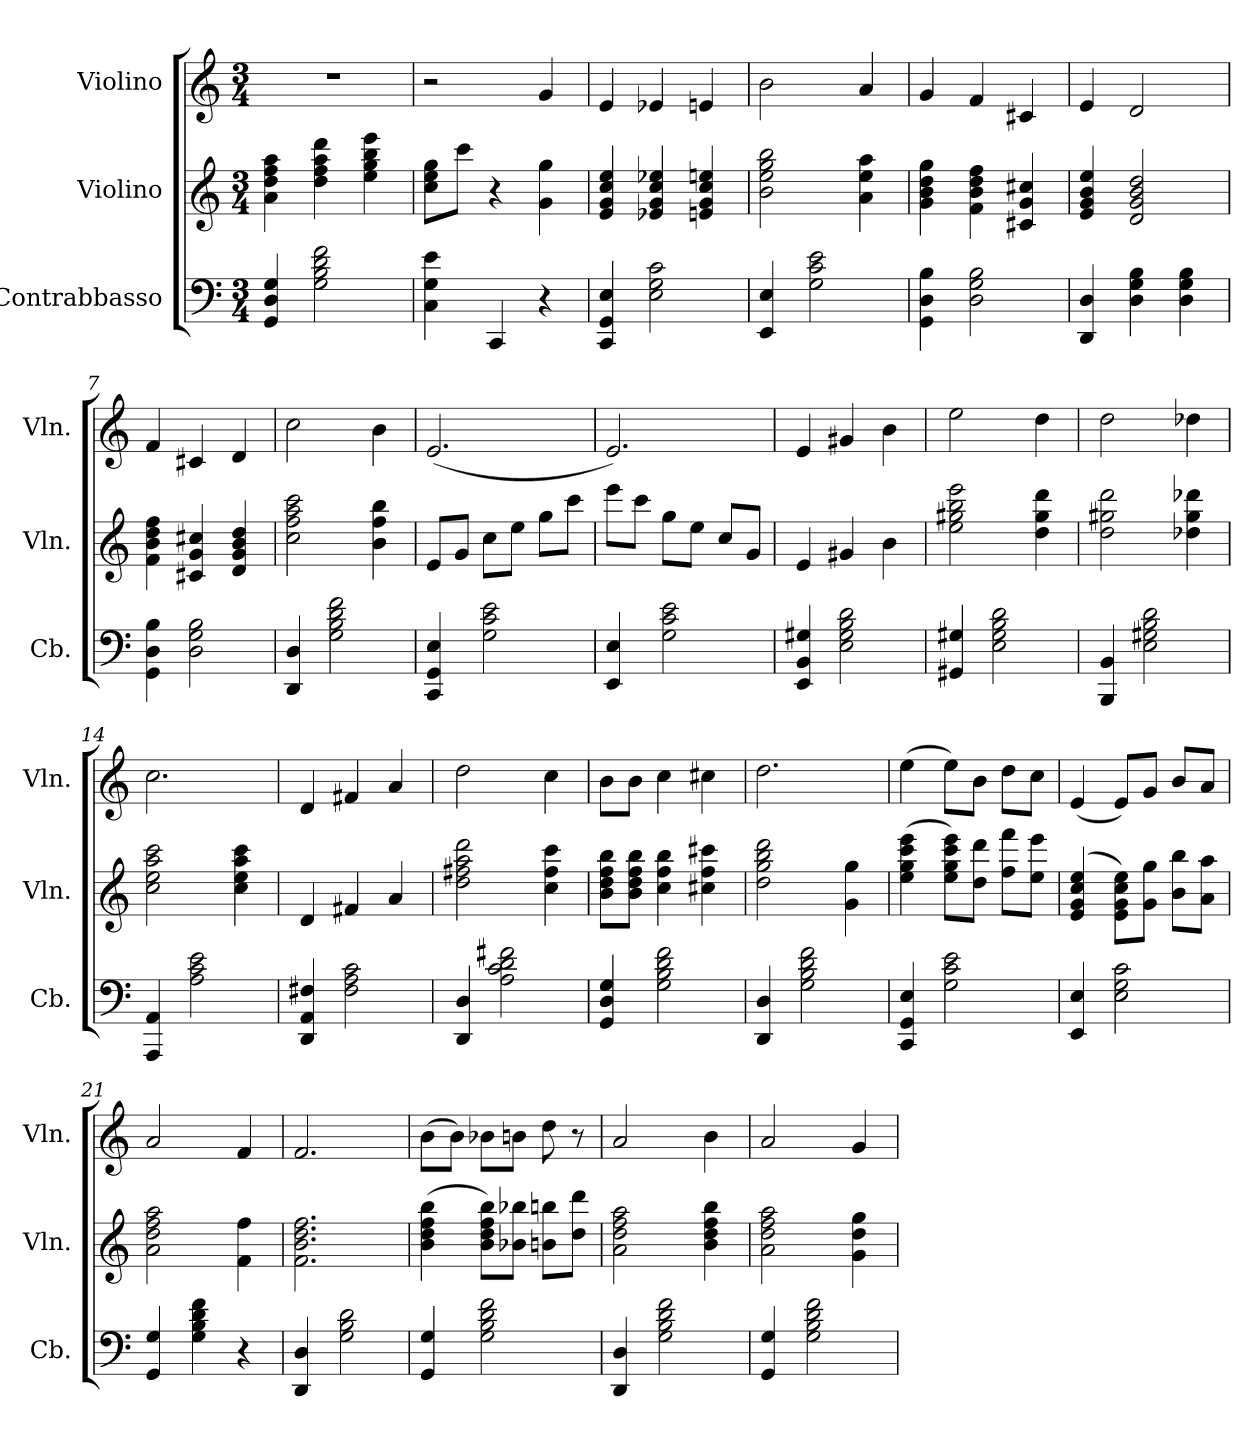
**kern	**kern	**kern
*part3	*part2	*part1
*staff3	*staff2	*staff1
*I"Contrabbasso	*I"Violino	*I"Violino
*I'Cb.	*I'Vln.	*I'Vln.
*clefF4	*clefG2	*clefG2
*ITrd7c12	*	*
*k[]	*k[]	*k[]
*M3/4	*M3/4	*M3/4
=1	=1	=1
4GGG/ 4DD/ 4GG/	4a\ 4dd\ 4ff\ 4aa\	2.r
2GG\ 2BB\ 2D\ 2F\	4dd\ 4ff\ 4aa\ 4ddd\	.
.	4ee\ 4gg\ 4bb\ 4eee\	.
=2	=2	=2
4CC\ 4GG\ 4E\	8cc\ 8ee\ 8gg\L	2r
.	8ccc\J	.
4CCC/	4r	.
4r	4g\ 4gg\	4g/
=3	=3	=3
4CCC/ 4GGG/ 4EE/	4e/ 4g/ 4cc/ 4ee/	4e/
2EE\ 2GG\ 2C\	4e-X/ 4g/ 4cc/ 4ee-X/	4e-X/
.	4en/ 4g/ 4cc/ 4een/	4en/
=4	=4	=4
4EEE/ 4EE/	2b\ 2ee\ 2gg\ 2bb\	2b\
2GG\ 2C\ 2E\	.	.
.	4a\ 4ee\ 4aa\	4a/
=5	=5	=5
4GGG\ 4DD\ 4BB\	4g\ 4b\ 4dd\ 4gg\	4g/
2DD\ 2GG\ 2BB\	4f\ 4b\ 4dd\ 4ff\	4f/
.	4c#X/ 4g/ 4cc#X/	4c#X/
=6	=6	=6
4DDD/ 4DD/	4e/ 4g/ 4b/ 4ee/	4e/
4DD\ 4GG\ 4BB\	2d/ 2g/ 2b/ 2dd/	2d/
4DD\ 4GG\ 4BB\	.	.
=7	=7	=7
4GGG\ 4DD\ 4BB\	4f\ 4b\ 4dd\ 4ff\	4f/
2DD\ 2GG\ 2BB\	4c#X/ 4g/ 4cc#X/	4c#X/
.	4d/ 4g/ 4b/ 4dd/	4d/
=8	=8	=8
4DDD/ 4DD/	2cc\ 2ff\ 2aa\ 2ccc\	2cc\
2GG\ 2BB\ 2D\ 2F\	.	.
.	4b\ 4ff\ 4bb\	4b\
!!LO:LB:g=z
=9	=9	=9
4CCC/ 4GGG/ 4EE/	8e/L	(<2.e/
.	8g/J	.
2GG\ 2C\ 2E\	8cc\L	.
.	8ee\J	.
.	8gg\L	.
.	8ccc\J	.
=10	=10	=10
4EEE/ 4EE/	8eee\L	2.e/)
.	8ccc\J	.
2GG\ 2C\ 2E\	8gg\L	.
.	8ee\J	.
.	8cc/L	.
.	8g/J	.
=11	=11	=11
4EEE/ 4BBB/ 4GG#X/	4e/	4e/
2EE\ 2GG#\ 2BB\ 2D\	4g#X/	4g#X/
.	4b\	4b\
=12	=12	=12
4GGG#X/ 4GG#X/	2ee\ 2gg#X\ 2bb\ 2eee\	2ee\
2EE\ 2GG#\ 2BB\ 2D\	.	.
.	4dd\ 4gg#\ 4ddd\	4dd\
=13	=13	=13
4BBBB/ 4BBB/	2dd\ 2gg#X\ 2ddd\	2dd\
2EE\ 2GG#X\ 2BB\ 2D\	.	.
.	4dd-X\ 4gg#\ 4ddd-X\	4dd-X\
!!LO:LB:g=z
=14	=14	=14
4AAAA/ 4AAA/	2cc\ 2ee\ 2aa\ 2ccc\	2.cc\
2AA\ 2C\ 2E\	.	.
.	4cc\ 4ee\ 4aa\ 4ccc\	.
=15	=15	=15
4DDD/ 4AAA/ 4FF#X/	4d/	4d/
2FF#\ 2AA\ 2C\	4f#X/	4f#X/
.	4a/	4a/
=16	=16	=16
4DDD/ 4DD/	2dd\ 2ff#X\ 2aa\ 2ddd\	2dd\
2AA\ 2C\ 2D\ 2F#X\	.	.
.	4cc\ 4ff#\ 4ccc\	4cc\
=17	=17	=17
4GGG/ 4DD/ 4GG/	8b\ 8dd\ 8ff\ 8bb\L	8b\L
.	8b\ 8dd\ 8ff\ 8bb\J	8b\J
2GG\ 2BB\ 2D\ 2F\	4cc\ 4ff\ 4bb\	4cc\
.	4cc#X\ 4ff\ 4ccc#X\	4cc#X\
=18	=18	=18
4DDD/ 4DD/	2dd\ 2gg\ 2bb\ 2ddd\	2.dd\
2GG\ 2BB\ 2D\ 2F\	.	.
.	4g\ 4gg\	.
=19	=19	=19
4CCC/ 4GGG/ 4EE/	(>4ee\ 4gg\ 4ccc\ 4eee\	(>4ee\
2GG\ 2C\ 2E\	8ee\ 8gg\ 8ccc\ 8eee\L)	8ee\L)
.	8dd\ 8ddd\J	8b\J
.	8ff\ 8fff\L	8dd\L
.	8ee\ 8eee\J	8cc\J
!!LO:LB:g=z
=20	=20	=20
4EEE/ 4EE/	(>4e/ 4g/ 4cc/ 4ee/	(<4e/
2EE\ 2GG\ 2C\	8e\ 8g\ 8cc\ 8ee\L)	8e/L)
.	8g\ 8gg\J	8g/J
.	8b\ 8bb\L	8b/L
.	8a\ 8aa\J	8a/J
=21	=21	=21
4GGG/ 4GG/	2a\ 2dd\ 2ff\ 2aa\	2a/
4GG\ 4BB\ 4D\ 4F\	.	.
4r	4f\ 4ff\	4f/
=22	=22	=22
4DDD/ 4DD/	2.f\ 2.b\ 2.dd\ 2.ff\	2.f/
2GG\ 2BB\ 2D\	.	.
=23	=23	=23
4GGG/ 4GG/	(>4b\ 4dd\ 4ff\ 4bb\	(>8b\L
.	.	8b\J)
2GG\ 2BB\ 2D\ 2F\	8b\ 8dd\ 8ff\ 8bb\L)	8b-X\L
.	8b-X\ 8bb-X\J	8bn\J
.	8bn\ 8bbn\L	8dd\
.	8dd\ 8ddd\J	8r
=24	=24	=24
4DDD/ 4DD/	2a\ 2dd\ 2ff\ 2aa\	2a/
2GG\ 2BB\ 2D\ 2F\	.	.
.	4b\ 4dd\ 4ff\ 4bb\	4b\
=25	=25	=25
4GGG/ 4GG/	2a\ 2dd\ 2ff\ 2aa\	2a/
2GG\ 2BB\ 2D\ 2F\	.	.
.	4g\ 4dd\ 4gg\	4g/
=	=	=
*-	*-	*-
